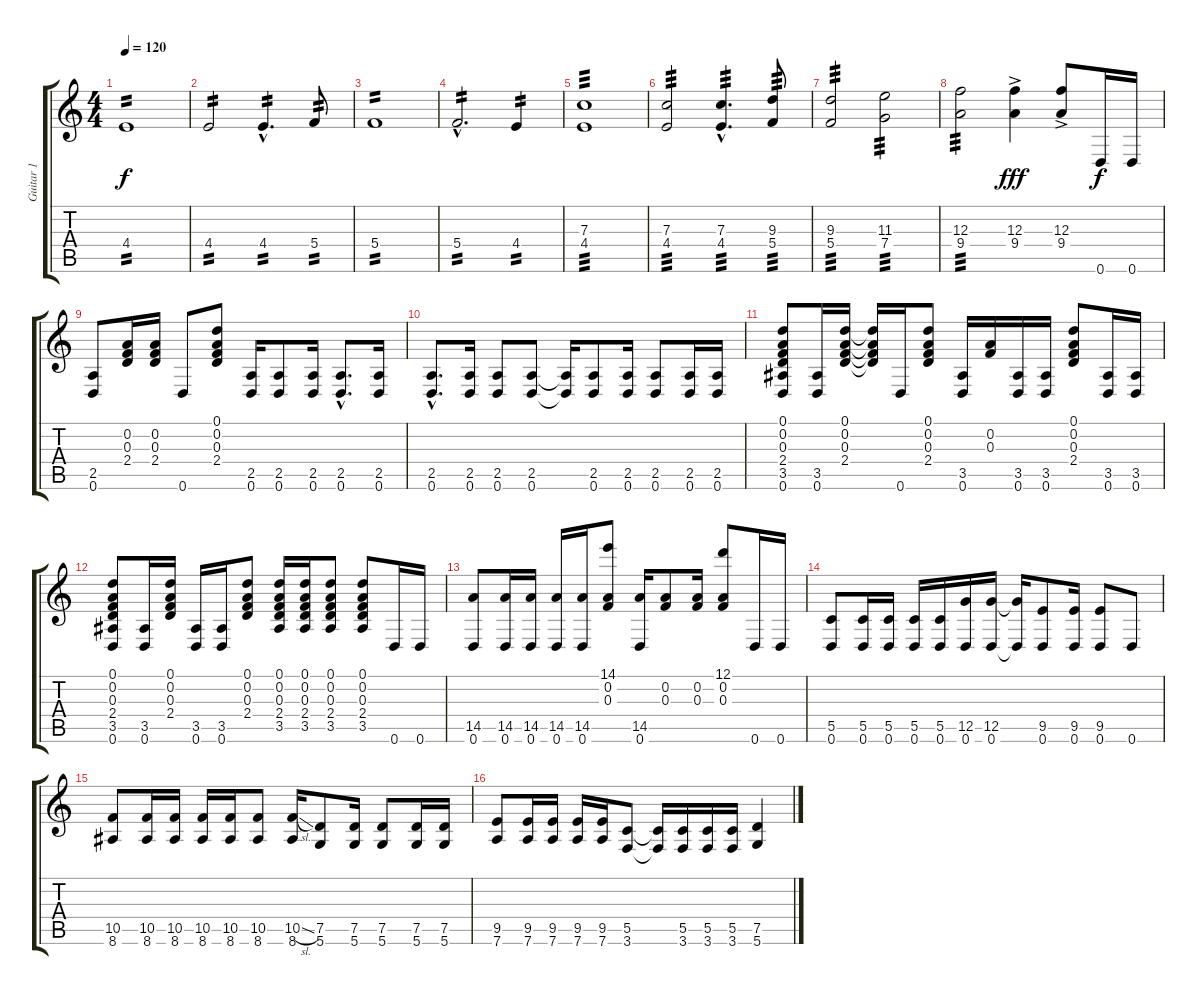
\track ("Guitar 1" "Guitar 1") {instrument acousticguitarsteel}
\staff {score tabs}
\tuning (D4 A3 F3 C3 G2 D2) {hide}
\ts (4 4)
\tempo 120
\clef g2
\ks c
4.4.1{tp 2 dy f} |
4.4.2{tp 2} 4.4{hac}.4{d tp 2} 5.4.8{tp 2} |
5.4.1{tp 2} |
5.4{hac}.2{d tp 2} 4.4.4{tp 2} |
(7.3 4.4).1{tp 3} |
(7.3 4.4).2{tp 3} (7.3{hac} 4.4{hac}).4{d tp 3} (9.3 5.4).8{tp 3} |
(9.3 5.4).2{tp 3} (11.3 7.4).2{tp 3} |
(12.3 9.4).2{tp 3} (12.3{ac} 9.4{ac}).4{dy fff} (12.3{ac} 9.4{ac}).8 0.6.16{dy f} 0.6.16 |
(2.5 0.6).8 (0.2 0.3 2.4).16 (0.2 0.3 2.4).16 0.6.8 (0.1 0.2 0.3 2.4).8 (2.5 0.6).16 (2.5 0.6).8 (2.5 0.6).16 (2.5{hac} 0.6{hac}).8{d} (2.5 0.6).16 |
(2.5{hac} 0.6{hac}).8{d} (2.5 0.6).16 (2.5 0.6).8 (2.5 0.6).8 (2.5{t} 0.6{t}).16 (2.5 0.6).8 (2.5 0.6).16 (2.5 0.6).8 (2.5 0.6).16 (2.5 0.6).16 |
(0.1 0.2 0.3 2.4 3.5 0.6).8 (3.5 0.6).16 (0.1 0.2 0.3 2.4).16 (0.1{t} 0.2{t} 0.3{t} 2.4{t}).16 0.6.16 (0.1 0.2 0.3 2.4).8 (3.5 0.6).16 (0.2 0.3).16 (3.5 0.6).16 (3.5 0.6).16 (0.1 0.2 0.3 2.4).8 (3.5 0.6).16 (3.5 0.6).16 |
(0.1 0.2 0.3 2.4 3.5 0.6).8 (3.5 0.6).16 (0.1 0.2 0.3 2.4).16 (3.5 0.6).16 (3.5 0.6).16 (0.1 0.2 0.3 2.4).8 (0.1 0.2 0.3 2.4 3.5).16 (0.1 0.2 0.3 2.4 3.5).16 (0.1 0.2 0.3 2.4 3.5).8 (0.1 0.2 0.3 2.4 3.5).8 0.6.16 0.6.16 |
(14.5 0.6).8 (14.5 0.6).16 (14.5 0.6).16 (14.5 0.6).16 (14.5 0.6).16 (14.1 0.2 0.3).8 (14.5 0.6).16 (0.2 0.3).8 (0.2 0.3).16 (12.1 0.2 0.3).8 0.6.16 0.6.16 |
(5.5 0.6).8 (5.5 0.6).16 (5.5 0.6).16 (5.5 0.6).16 (5.5 0.6).16 (12.5 0.6).16 (12.5 0.6).16 (12.5{t} 0.6{t}).16 (9.5 0.6).8 (9.5 0.6).16 (9.5 0.6).8 0.6.8 |
(10.5 8.6).8 (10.5 8.6).16 (10.5 8.6).16 (10.5 8.6).16 (10.5 8.6).16 (10.5 8.6).8 (10.5{sl} 8.6).16 (7.5 5.6).8 (7.5 5.6).16 (7.5 5.6).8 (7.5 5.6).16 (7.5 5.6).16 |
(9.5 7.6).8 (9.5 7.6).16 (9.5 7.6).16 (9.5 7.6).16 (9.5 7.6).16 (5.5 3.6).8 (5.5{t} 3.6{t}).16 (5.5 3.6).16 (5.5 3.6).16 (5.5 3.6).16 (7.5 5.6).4
